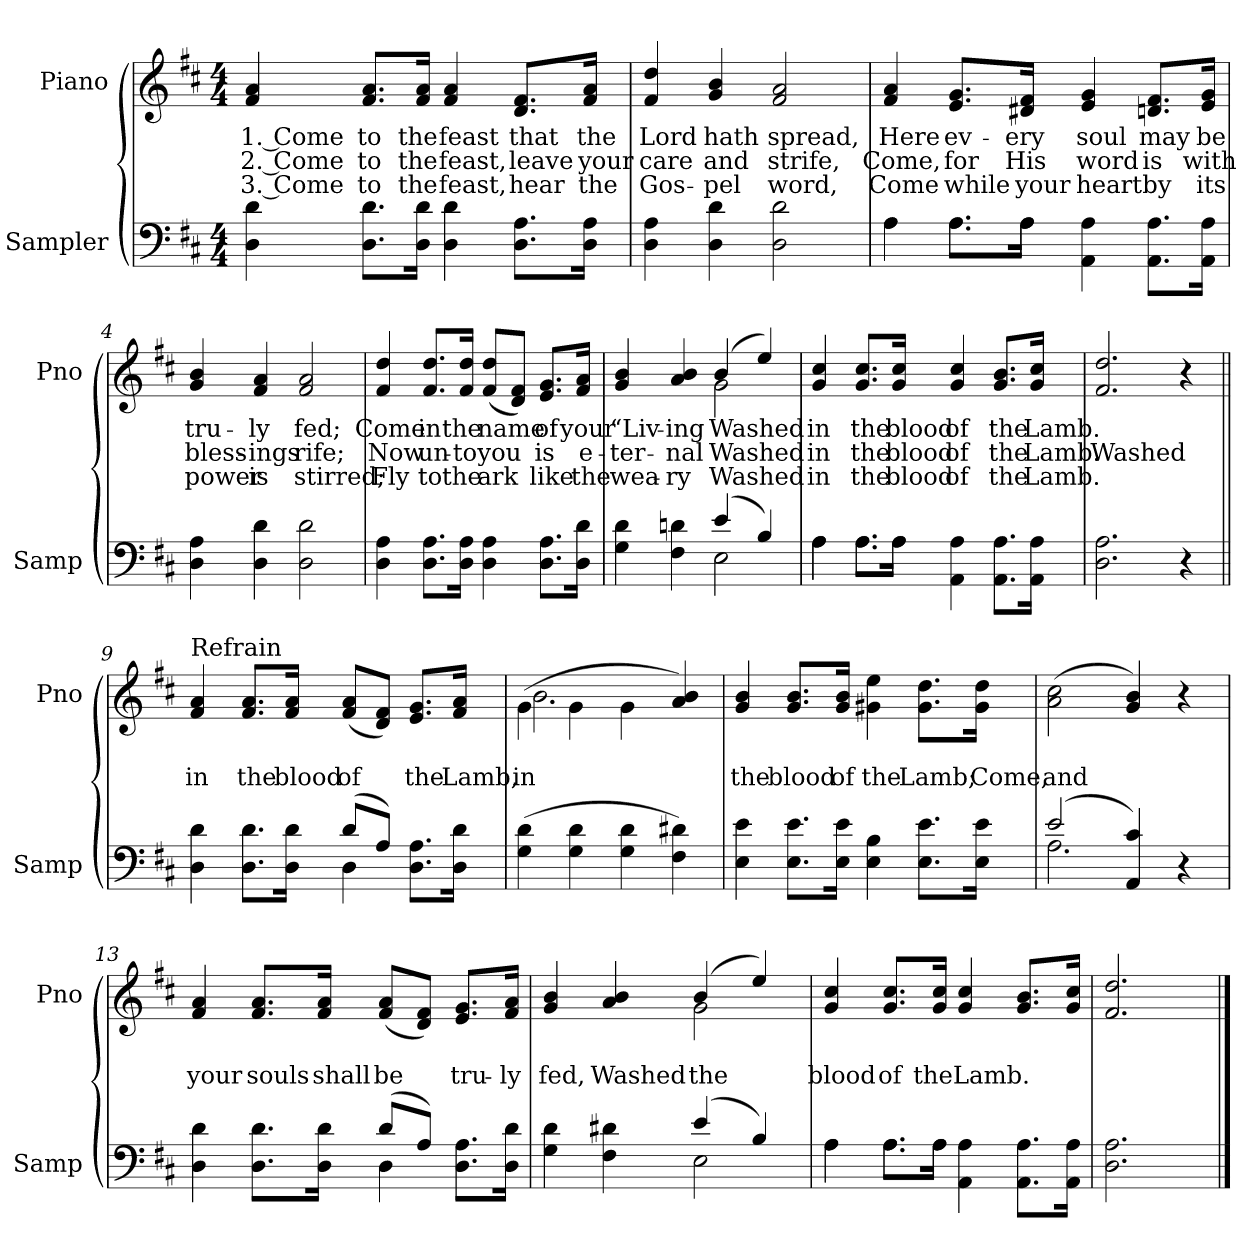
**kern	**kern	**text	**text	**text
*part2	*part1	*part1	*part1	*part1
*staff2	*staff1	*staff1	*staff1	*staff1
*I"Sampler	*I"Piano	*	*	*
*I'Samp	*I'Pno	*	*	*
*clefF4	*clefG2	*	*	*
*k[f#c#]	*k[f#c#]	*	*	*
*D:	*D:	*	*	*
*M4/4	*M4/4	*	*	*
=1	=1	=1	=1	=1
4D 4d	4f# 4a	1. Come	2. Come	3. Come
8.D\ 8.d\L	8.f#/ 8.a/L	to	to	to
16D\ 16d\Jk	16f#/ 16a/Jk	the	the	the
4D 4d	4f# 4a	feast	feast,	feast,
8.D\ 8.A\L	8.d/ 8.f#/L	that	leave	hear
16D\ 16A\Jk	16f#/ 16a/Jk	the	your	the
=2	=2	=2	=2	=2
4D 4A	4f# 4dd	Lord	care	Gos-
4D 4d	4g 4b	hath	and	-pel
2D 2d	2f# 2a	spread,	strife,	word,
=3	=3	=3	=3	=3
*^	*	*	*	*
4A\	4A	4f# 4a	Here	Come,	Come
8.A\L	8.A\L	8.e/ 8.g/L	ev-	for	while
16A\Jk	16A\Jk	16d#X/ 16f#/Jk	-ery	His	your
4AA 4A	2ryy	4e 4g	soul	word	heart
8.AA\ 8.A\L	.	8.dn/ 8.f#/L	may	is	by
16AA\ 16A\Jk	.	16e/ 16g/Jk	be	with	its
*v	*v	*	*	*	*
=4	=4	=4	=4	=4
4D 4A	4g 4b	tru-	bless-	power
4D 4d	4f# 4a	-ly	-ings	is
2D 2d	2f# 2a	fed;	rife;	stirred;
=5	=5	=5	=5	=5
4D 4A	4f# 4dd	Come	Now	Fly
8.D\ 8.A\L	8.f#/ 8.dd/L	in	un-	to
16D\ 16A\Jk	16f#/ 16dd/Jk	the	-to	the
4D 4A	(8f#/ 8dd/L	name	you	ark
.	8d/ 8f#/J)	.	.	.
8.D\ 8.A\L	8.e/ 8.g/L	of	is	like
16D\ 16d\Jk	16f#/ 16a/Jk	your	e-	the
=6	=6	=6	=6	=6
*^	*^	*	*	*
4G 4d	2ryy	4g 4b	2ryy	“Liv-	-ter-	wea-
4F# 4dn	.	4a 4b	.	-ing	-nal	-ry
(4e/	2E	(4b/	2g	Washed	Washed	Washed
4B/)	.	4ee/)	.	.	.	.
*	*	*v	*v	*	*	*
=7	=7	=7	=7	=7	=7
4A\	4A	4g 4cc#	in	in	in
8.A\L	8.A\L	8.g/ 8.cc#/L	the	the	the
16A\Jk	16A\Jk	16g/ 16cc#/Jk	blood	blood	blood
4AA 4A	2ryy	4g 4cc#	of	of	of
8.AA\ 8.A\L	.	8.g/ 8.b/L	the	the	the
16AA\ 16A\Jk	.	16g/ 16cc#/Jk	Lamb.	Lamb.	Lamb.
*v	*v	*	*	*	*
=8	=8	=8	=8	=8
2.D 2.A	2.f# 2.dd	.	Washed	.
4r	4r	.	.	.
=9||	=9||	=9||	=9||	=9||
*^	*	*	*	*
!	!	!LO:TX:t=Refrain	!	!	!
4D 4d	2ryy	4f# 4a	.	in	.
8.D\ 8.d\L	.	8.f#/ 8.a/L	.	the	.
16D\ 16d\Jk	.	16f#/ 16a/Jk	.	blood	.
(8d/L	4D	(8f#/ 8a/L	.	of	.
8A/J)	.	8d/ 8f#/J)	.	.	.
8.D\ 8.A\L	4ryy	8.e/ 8.g/L	.	the	.
16D\ 16d\Jk	.	16f#/ 16a/Jk	.	Lamb,	.
*v	*v	*	*	*	*
=10	=10	=10	=10	=10
*	*^	*	*	*
(4G 4d	(4g\	2.b	.	in	.
4G 4d	4g\	.	.	.	.
4G 4d	4g\	.	.	.	.
4F# 4d#X)	4a 4b)	4ryy	.	.	.
*	*v	*v	*	*	*
=11	=11	=11	=11	=11
4E 4e	4g 4b	.	the	.
8.E\ 8.e\L	8.g/ 8.b/L	.	blood	.
16E\ 16e\Jk	16g/ 16b/Jk	.	of	.
4E 4B	4g#X 4ee	.	the	.
8.E\ 8.e\L	8.g#\ 8.dd\L	.	Lamb;	.
16E\ 16e\Jk	16g#\ 16dd\Jk	.	Come,	.
=12	=12	=12	=12	=12
*^	*	*	*	*
(2e/	2.A	(2a 2cc#	.	and	.
4AA/ 4c#/)	.	4g 4b)	.	.	.
4r	4ryy	4r	.	.	.
=13	=13	=13	=13	=13	=13
4D 4d	2ryy	4f# 4a	.	your	.
8.D\ 8.d\L	.	8.f#/ 8.a/L	.	souls	.
16D\ 16d\Jk	.	16f#/ 16a/Jk	.	shall	.
(8d/L	4D	(8f#/ 8a/L	.	be	.
8A/J)	.	8d/ 8f#/J)	.	.	.
8.D\ 8.A\L	4ryy	8.e/ 8.g/L	.	tru-	.
16D\ 16d\Jk	.	16f#/ 16a/Jk	.	-ly	.
=14	=14	=14	=14	=14	=14
*	*	*^	*	*	*
4G 4d	2ryy	4g 4b	2ryy	.	fed,	.
4F# 4d#X	.	4a 4b	.	.	Washed	.
(4e/	2E	(4b/	2g	.	the	.
4B/)	.	4ee/)	.	.	.	.
*	*	*v	*v	*	*	*
=15	=15	=15	=15	=15	=15
4A\	4A	4g 4cc#	.	blood	.
8.A\L	8.A\L	8.g/ 8.cc#/L	.	of	.
16A\Jk	16A\Jk	16g/ 16cc#/Jk	.	the	.
4AA 4A	2ryy	4g 4cc#	.	Lamb.	.
8.AA\ 8.A\L	.	8.g/ 8.b/L	.	.	.
16AA\ 16A\Jk	.	16g/ 16cc#/Jk	.	.	.
*v	*v	*	*	*	*
=16	=16	=16	=16	=16
2.D 2.A	2.f# 2.dd	.	.	.
==	==	==	==	==
*-	*-	*-	*-	*-
